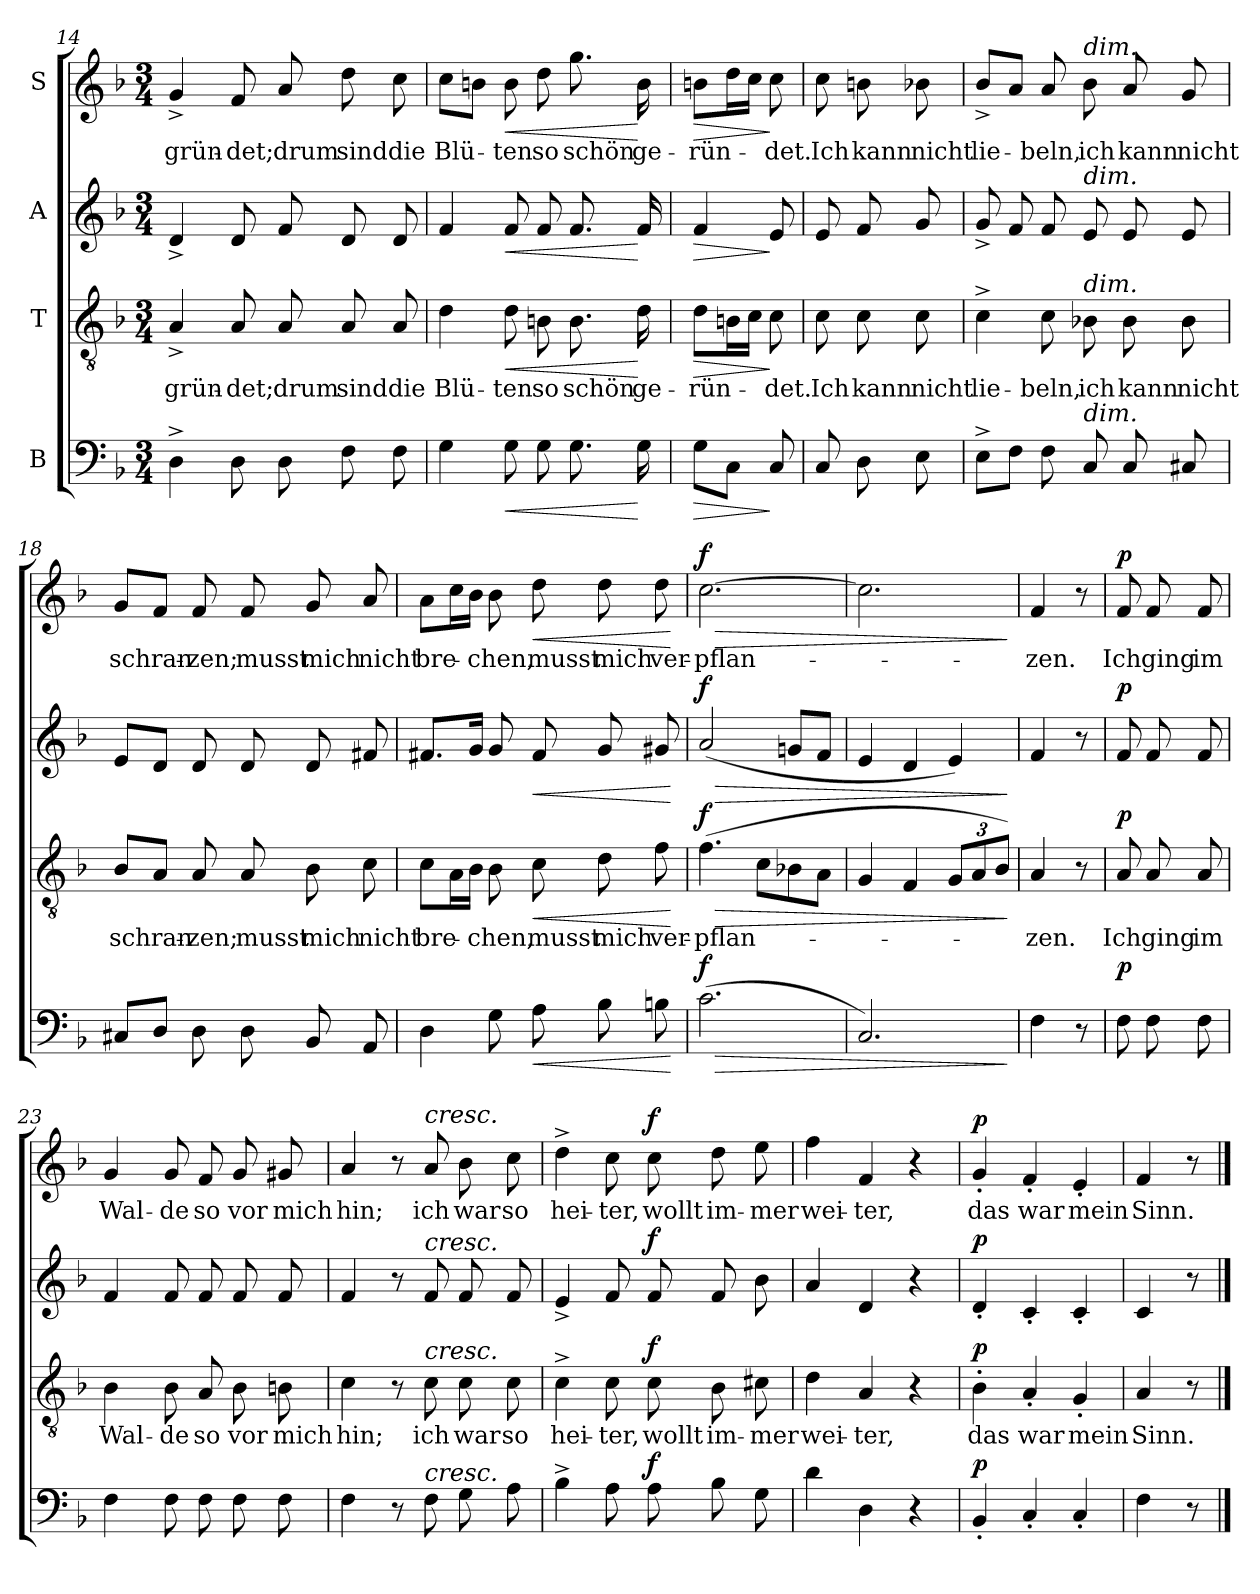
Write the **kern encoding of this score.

**kern	**dynam	**kern	**text	**dynam	**kern	**dynam	**kern	**text	**dynam
*part4	*part4	*part3	*part3	*part3	*part2	*part2	*part1	*part1	*part1
*staff4	*staff4	*staff3	*staff3	*staff3	*staff2	*staff2	*staff1	*staff1	*staff1
*I"B	*	*I"T	*	*	*I"A	*	*I"S	*	*
*clefF4	*	*clefGv2	*	*	*clefG2	*	*clefG2	*	*
*k[b-]	*	*k[b-]	*	*	*k[b-]	*	*k[b-]	*	*
*M3/4	*	*M3/4	*	*	*M3/4	*	*M3/4	*	*
=14	=14	=14	=14	=14	=14	=14	=14	=14	=14
4D^\	.	4A^/	-grün-	.	4d^/	.	4g^/	-grün-	.
8D\	.	8A/	-det;	.	8d/	.	8f/	-det;	.
8D\	.	8A/	drum	.	8f/	.	8a/	drum	.
8F\	.	8A/	sind	.	8d/	.	8dd\	sind	.
8F\	.	8A/	die	.	8d/	.	8cc\	die	.
=15	=15	=15	=15	=15	=15	=15	=15	=15	=15
4G\	.	4d\	Blü-	.	4f/	.	8cc\L	Blü-	.
.	.	.	.	.	.	.	8bn\J	.	.
!	!LO:HP:b	!	!	!LO:HP:b	!	!LO:HP:b	!	!	!LO:HP:b
8G\	<	8d\	-ten	<	8f/	<	8b\	-ten	<
8G\	.	8Bn\	so	.	8f/	.	8dd\	so	.
8.G\	.	8.B\	schön	.	8.f/	.	8.gg\	schön	.
16G\	[	16d\	ge-	[	16f/	[	16b\	ge-	[
=16	=16	=16	=16	=16	=16	=16	=16	=16	=16
!	!LO:HP:b	!	!	!LO:HP:b	!	!LO:HP:b	!	!	!LO:HP:b
8G\L	>	8d\L	-rün-	>	4f/	>	8bn\L	-rün-	>
8C\J	.	16Bn\L	.	.	.	.	16dd\L	.	.
.	.	16c\JJ	.	.	.	.	16cc\JJ	.	.
8C/	]	8c\	-det.	]	8e/	]	8cc\	-det.	]
!!LO:LB:g=z
=16X4	=16X4	=16X4	=16X4	=16X4	=16X4	=16X4	=16X4	=16X4	=16X4
8C/	.	8c\	Ich	.	8e/	.	8cc\	Ich	.
8D\	.	8c\	kann	.	8f/	.	8bn\	kann	.
8E\	.	8c\	nicht	.	8g/	.	8b-X\	nicht	.
=17	=17	=17	=17	=17	=17	=17	=17	=17	=17
8E^\L	.	4c^\	lie-	.	8g^/	.	8b-^/L	lie-	.
8F\J	.	.	.	.	8f/	.	8a/J	.	.
8F\	.	8c\	-beln,	.	8f/	.	8a/	-beln,	.
!	!	!	!	!	!	!	!LO:TX:a:i:t=dim.	!	!
!	!	!	!	!	!LO:TX:a:i:t=dim.	!	!	!	!
!	!	!LO:TX:a:i:t=dim.	!	!	!	!	!	!	!
!LO:TX:a:i:t=dim.	!	!	!	!	!	!	!	!	!
8C/	.	8B-X\	ich	.	8e/	.	8b-\	ich	.
8C/	.	8B-\	kann	.	8e/	.	8a/	kann	.
8C#X/	.	8B-\	nicht	.	8e/	.	8g/	nicht	.
=18	=18	=18	=18	=18	=18	=18	=18	=18	=18
8C#X/L	.	8B-/L	schran-	.	8e/L	.	8g/L	schran-	.
8D/J	.	8A/J	.	.	8d/J	.	8f/J	.	.
8D\	.	8A/	-zen;	.	8d/	.	8f/	-zen;	.
8D\	.	8A/	musst	.	8d/	.	8f/	musst	.
8BB-/	.	8B-\	mich	.	8d/	.	8g/	mich	.
8AA/	.	8c\	nicht	.	8f#X/	.	8a/	nicht	.
!!LO:LB:g=z
=19	=19	=19	=19	=19	=19	=19	=19	=19	=19
4D\	.	8c\L	bre-	.	8.f#X/L	.	8a\L	bre-	.
.	.	16A\L	.	.	.	.	16cc\L	.	.
.	.	16B-\JJ	.	.	16g/Jk	.	16b-\JJ	.	.
8G\	.	8B-\	-chen,	.	8g/	.	8b-\	-chen,	.
!	!LO:HP:b	!	!	!LO:HP:b	!	!LO:HP:b	!	!	!LO:HP:b
8A\	<	8c\	musst	<	8f#/	<	8dd\	musst	<
8B-\	.	8d\	mich	.	8g/	.	8dd\	mich	.
8Bn\	.	8f\	ver-	.	8g#X/	.	8dd\	ver-	.
.	[	.	.	[	.	[	.	.	[
=20	=20	=20	=20	=20	=20	=20	=20	=20	=20
!	!LO:HP:b	!	!	!LO:HP:b	!	!LO:HP:b	!	!	!LO:HP:b
!	!LO:DY:n=1:a	!	!	!LO:DY:n=1:a	!	!LO:DY:n=1:a	!	!	!LO:DY:n=1:a
(2.c\	> f	(4.f\	-pflan-	> f	(2a/	> f	[2.cc\	-pflan-	> f
.	.	8c\L	.	.	.	.	.	.	.
.	.	8B-X\	.	.	8gn/L	.	.	.	.
.	.	8A\J	.	.	8f/J	.	.	.	.
=21	=21	=21	=21	=21	=21	=21	=21	=21	=21
2.C/)	.	4G/	.	.	4e/	.	2.cc\]	.	.
.	.	4F/	.	.	4d/	.	.	.	.
*	*	*Xbrackettup	*	*	*	*	*	*	*
.	.	12G/L	.	.	4e/)	.	.	.	.
.	.	12A/	.	.	.	.	.	.	.
.	.	12B-/J)	.	.	.	.	.	.	.
.	]	.	.	]	.	]	.	.	]
=22	=22	=22	=22	=22	=22	=22	=22	=22	=22
4F\	.	4A/	-zen.	.	4f/	.	4f/	-zen.	.
8r	.	8r	.	.	8r	.	8r	.	.
!!LO:LB:g=z
=22X5	=22X5	=22X5	=22X5	=22X5	=22X5	=22X5	=22X5	=22X5	=22X5
!	!LO:DY:a	!	!	!LO:DY:a	!	!LO:DY:a	!	!	!LO:DY:a
8F\	p	8A/	Ich	p	8f/	p	8f/	Ich	p
8F\	.	8A/	ging	.	8f/	.	8f/	ging	.
8F\	.	8A/	im	.	8f/	.	8f/	im	.
=23	=23	=23	=23	=23	=23	=23	=23	=23	=23
4F\	.	4B-\	Wal-	.	4f/	.	4g/	Wal-	.
8F\	.	8B-\	-de	.	8f/	.	8g/	-de	.
8F\	.	8A/	so	.	8f/	.	8f/	so	.
8F\	.	8B-\	vor	.	8f/	.	8g/	vor	.
8F\	.	8Bn\	mich	.	8f/	.	8g#X/	mich	.
=24	=24	=24	=24	=24	=24	=24	=24	=24	=24
4F\	.	4c\	hin;	.	4f/	.	4a/	hin;	.
8r	.	8r	.	.	8r	.	8r	.	.
!	!	!	!	!	!	!	!LO:TX:a:i:t=cresc.	!	!
!	!	!	!	!	!LO:TX:a:i:t=cresc.	!	!	!	!
!	!	!LO:TX:a:i:t=cresc.	!	!	!	!	!	!	!
!LO:TX:a:i:t=cresc.	!	!	!	!	!	!	!	!	!
8F\	.	8c\	ich	.	8f/	.	8a/	ich	.
8G\	.	8c\	war	.	8f/	.	8b-\	war	.
8A\	.	8c\	so	.	8f/	.	8cc\	so	.
=25	=25	=25	=25	=25	=25	=25	=25	=25	=25
4B-^\	.	4c^\	hei-	.	4e^/	.	4dd^\	hei-	.
8A\	.	8c\	-ter,	.	8f/	.	8cc\	-ter,	.
!	!LO:DY:a	!	!	!LO:DY:a	!	!LO:DY:a	!	!	!LO:DY:a
8A\	f	8c\	wollt	f	8f/	f	8cc\	wollt	f
8B-\	.	8B-\	im-	.	8f/	.	8dd\	im-	.
8G\	.	8c#X\	-mer	.	8b-\	.	8ee\	-mer	.
=26	=26	=26	=26	=26	=26	=26	=26	=26	=26
4d\	.	4d\	wei-	.	4a/	.	4ff\	wei-	.
4D\	.	4A/	-ter,	.	4d/	.	4f/	-ter,	.
4r	.	4r	.	.	4r	.	4r	.	.
=27	=27	=27	=27	=27	=27	=27	=27	=27	=27
!	!LO:DY:a	!	!	!LO:DY:a	!	!LO:DY:a	!	!	!LO:DY:a
4BB-'/	p	4B-'\	das	p	4d'/	p	4g'/	das	p
4C'/	.	4A'/	war	.	4c'/	.	4f'/	war	.
4C'/	.	4G'/	mein	.	4c'/	.	4e'/	mein	.
=28	=28	=28	=28	=28	=28	=28	=28	=28	=28
4F\	.	4A/	Sinn.	.	4c/	.	4f/	Sinn.	.
8r	.	8r	.	.	8r	.	8r	.	.
==	==	==	==	==	==	==	==	==	==
*-	*-	*-	*-	*-	*-	*-	*-	*-	*-
